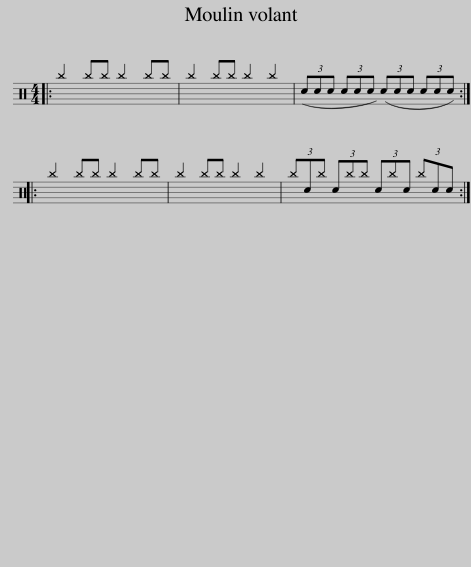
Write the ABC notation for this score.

X:1
L:1/8
M:4/4
I:linebreak $
K:C
V:1 perc
K:none
V:1
|: ^b2 ^b^b ^b2 ^b^b | ^b2 ^b^b ^b2 ^b2 | (3(cc)c (3ccc (3(cc)c (3ccc ::$ ^b2 ^b^b ^b2 ^b^b | ^b2 ^b^b ^b2 ^b2 | %5
 (3^bc^b (3c^b^b (3c^bc (3^bcc :| %6
